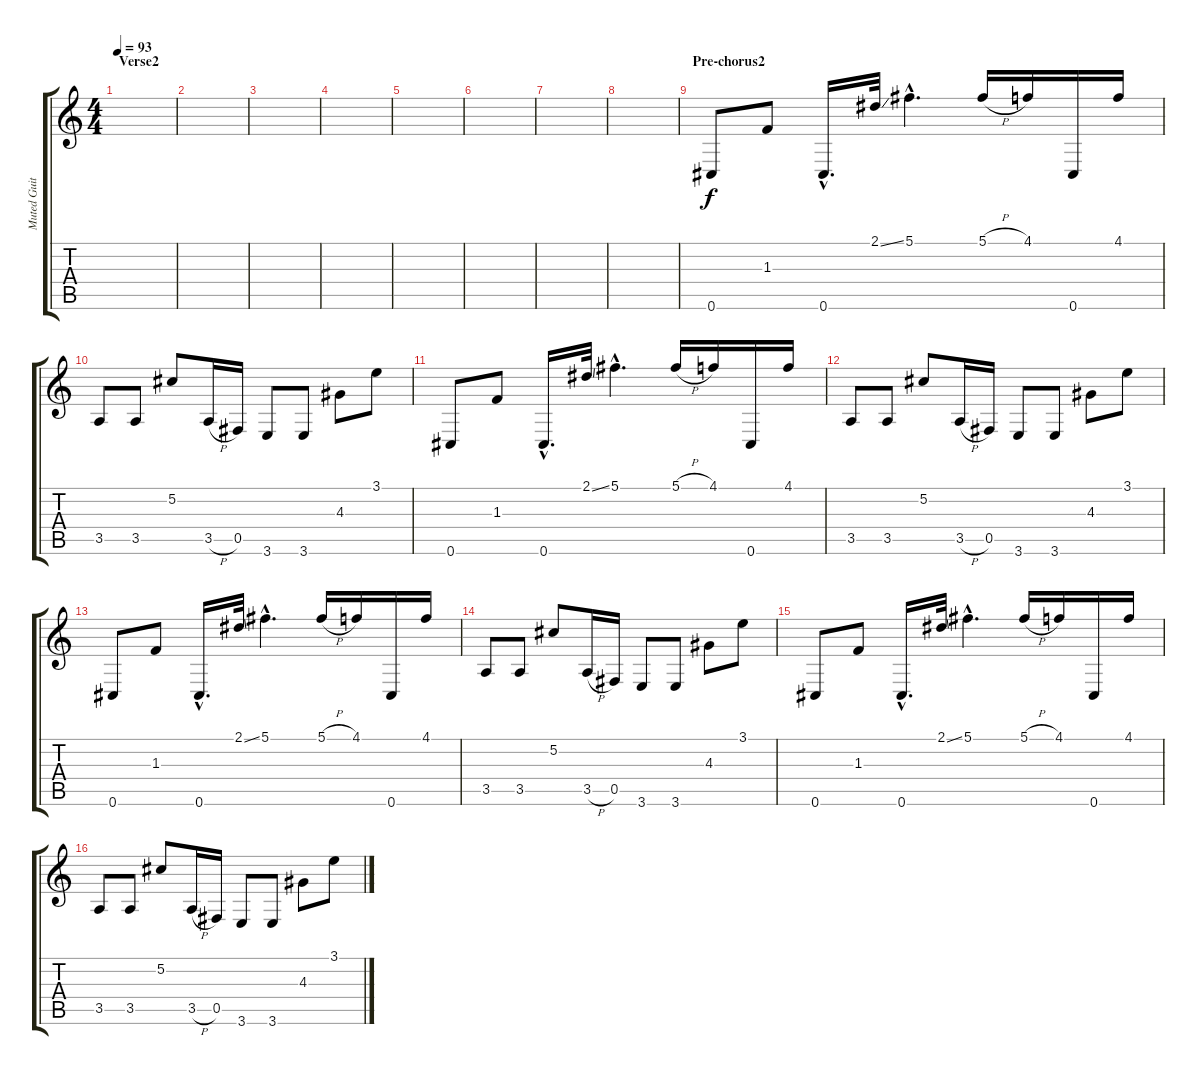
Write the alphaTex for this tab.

\track ("Muted Guitar" "Muted Guit") {instrument electricguitarmuted}
\staff {score tabs}
\tuning (Db4 Ab3 E3 B2 Gb2 Db2) {hide}
\ts (4 4)
\section ("" "Verse2")
\tempo 93
\clef g2
\ks c
|
|
|
|
|
|
|
|
\section ("" "Pre-chorus2")
0.6.8 1.3.8 0.6{hac}.16{d} 2.1{ss}.32 5.1{hac}.4{d} 5.1{h}.16 4.1.16 0.6.16 4.1.16 |
3.5.8 3.5.8 5.2.8 3.5{h}.16 0.5.16 3.6.8 3.6.8 4.3.8 3.1.8 |
0.6.8 1.3.8 0.6{hac}.16{d} 2.1{ss}.32 5.1{hac}.4{d} 5.1{h}.16 4.1.16 0.6.16 4.1.16 |
3.5.8 3.5.8 5.2.8 3.5{h}.16 0.5.16 3.6.8 3.6.8 4.3.8 3.1.8 |
0.6.8 1.3.8 0.6{hac}.16{d} 2.1{ss}.32 5.1{hac}.4{d} 5.1{h}.16 4.1.16 0.6.16 4.1.16 |
3.5.8 3.5.8 5.2.8 3.5{h}.16 0.5.16 3.6.8 3.6.8 4.3.8 3.1.8 |
0.6.8 1.3.8 0.6{hac}.16{d} 2.1{ss}.32 5.1{hac}.4{d} 5.1{h}.16 4.1.16 0.6.16 4.1.16 |
3.5.8 3.5.8 5.2.8 3.5{h}.16 0.5.16 3.6.8 3.6.8 4.3.8 3.1.8
